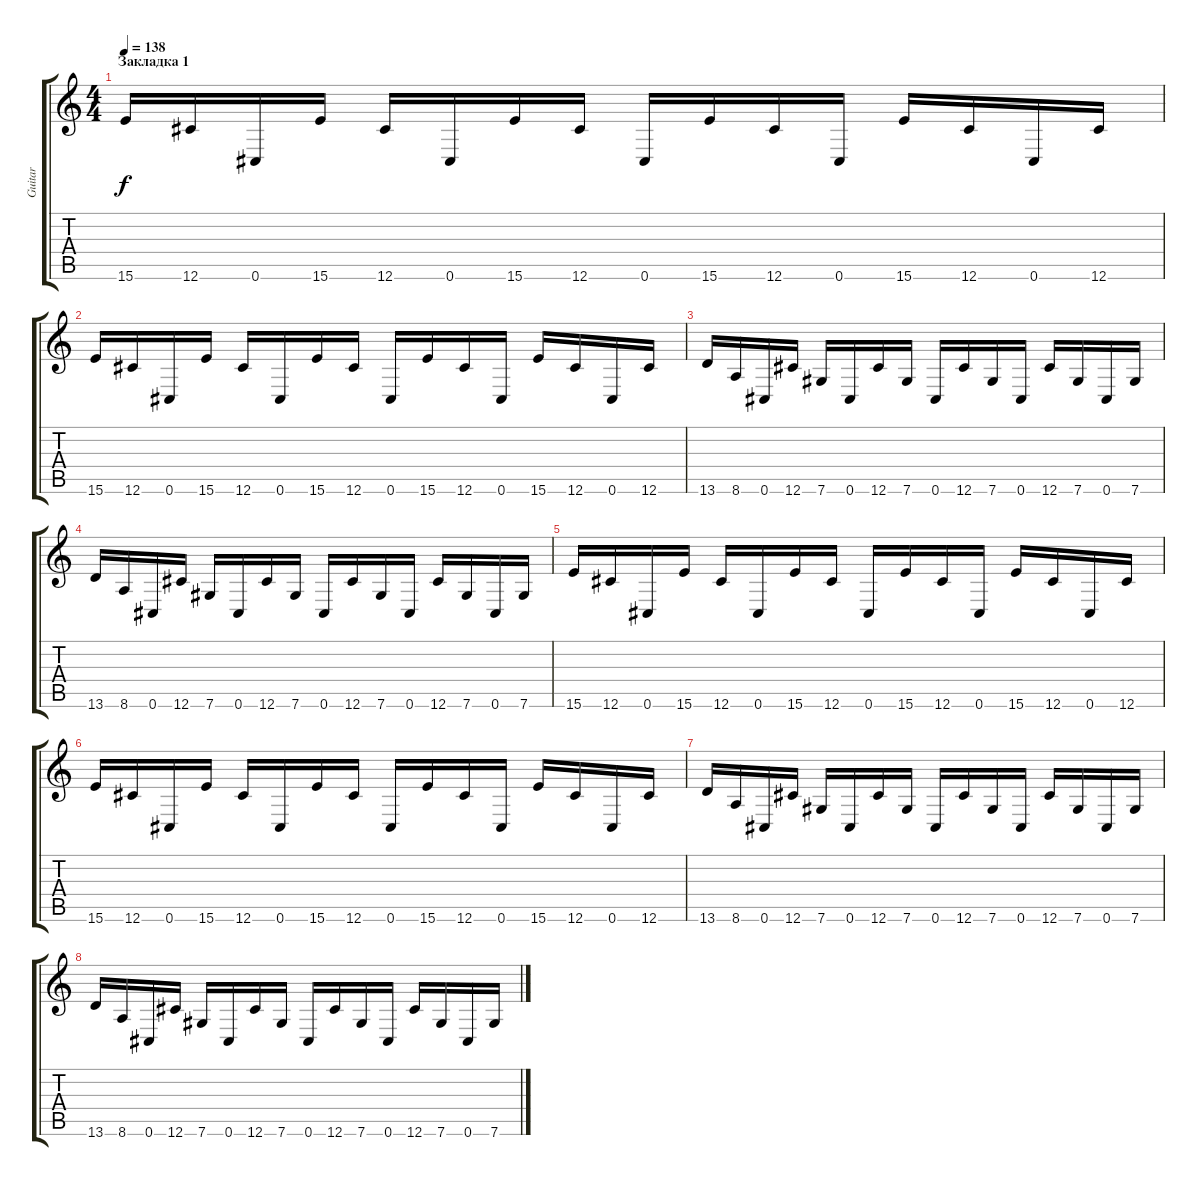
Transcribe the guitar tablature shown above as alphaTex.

\track ("Guitar" "Guitar") {instrument overdrivenguitar}
\staff {score tabs}
\tuning (Eb4 Bb3 Gb3 Db3 Ab2 Db2) {hide}
\ts (4 4)
\section ("" "Закладка 1")
\tempo 138
\clef g2
\ks c
15.6.16{dy f} 12.6.16 0.6.16 15.6.16 12.6.16 0.6.16 15.6.16 12.6.16 0.6.16 15.6.16 12.6.16 0.6.16 15.6.16 12.6.16 0.6.16 12.6.16 |
15.6.16 12.6.16 0.6.16 15.6.16 12.6.16 0.6.16 15.6.16 12.6.16 0.6.16 15.6.16 12.6.16 0.6.16 15.6.16 12.6.16 0.6.16 12.6.16 |
13.6.16 8.6.16 0.6.16 12.6.16 7.6.16 0.6.16 12.6.16 7.6.16 0.6.16 12.6.16 7.6.16 0.6.16 12.6.16 7.6.16 0.6.16 7.6.16 |
13.6.16 8.6.16 0.6.16 12.6.16 7.6.16 0.6.16 12.6.16 7.6.16 0.6.16 12.6.16 7.6.16 0.6.16 12.6.16 7.6.16 0.6.16 7.6.16 |
15.6.16 12.6.16 0.6.16 15.6.16 12.6.16 0.6.16 15.6.16 12.6.16 0.6.16 15.6.16 12.6.16 0.6.16 15.6.16 12.6.16 0.6.16 12.6.16 |
15.6.16 12.6.16 0.6.16 15.6.16 12.6.16 0.6.16 15.6.16 12.6.16 0.6.16 15.6.16 12.6.16 0.6.16 15.6.16 12.6.16 0.6.16 12.6.16 |
13.6.16 8.6.16 0.6.16 12.6.16 7.6.16 0.6.16 12.6.16 7.6.16 0.6.16 12.6.16 7.6.16 0.6.16 12.6.16 7.6.16 0.6.16 7.6.16 |
13.6.16 8.6.16 0.6.16 12.6.16 7.6.16 0.6.16 12.6.16 7.6.16 0.6.16 12.6.16 7.6.16 0.6.16 12.6.16 7.6.16 0.6.16 7.6.16
